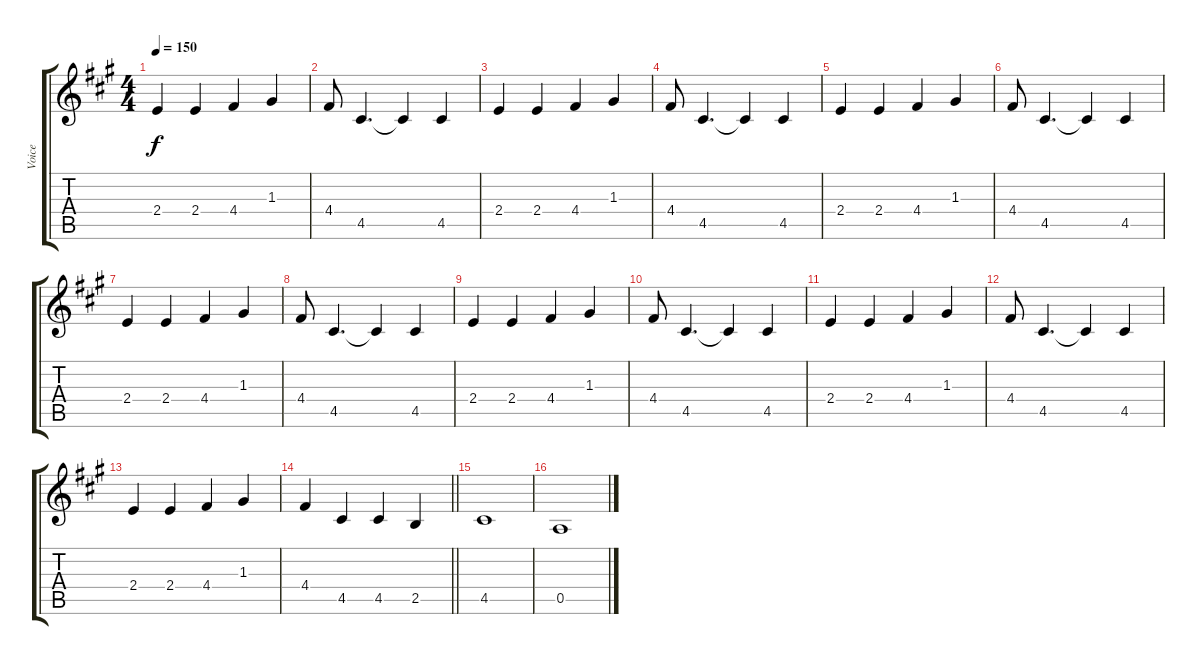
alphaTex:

\track ("Voice" "Voice") {instrument baritonesax}
\staff {score tabs}
\tuning (E5 B4 G4 D4 A3 E3) {hide}
\ts (4 4)
\tempo 150
\clef g2
\ks a
2.4.4{dy f} 2.4.4 4.4.4 1.3.4 |
4.4.8 4.5.4{d} 4.5{t}.4 4.5.4 |
2.4.4 2.4.4 4.4.4 1.3.4 |
4.4.8 4.5.4{d} 4.5{t}.4 4.5.4 |
2.4.4 2.4.4 4.4.4 1.3.4 |
4.4.8 4.5.4{d} 4.5{t}.4 4.5.4 |
2.4.4 2.4.4 4.4.4 1.3.4 |
4.4.8 4.5.4{d} 4.5{t}.4 4.5.4 |
2.4.4 2.4.4 4.4.4 1.3.4 |
4.4.8 4.5.4{d} 4.5{t}.4 4.5.4 |
2.4.4 2.4.4 4.4.4 1.3.4 |
4.4.8 4.5.4{d} 4.5{t}.4 4.5.4 |
2.4.4 2.4.4 4.4.4 1.3.4 |
\barLineRight lightlight
4.4.4 4.5.4 4.5.4 2.5.4 |
4.5.1 |
0.5.1
